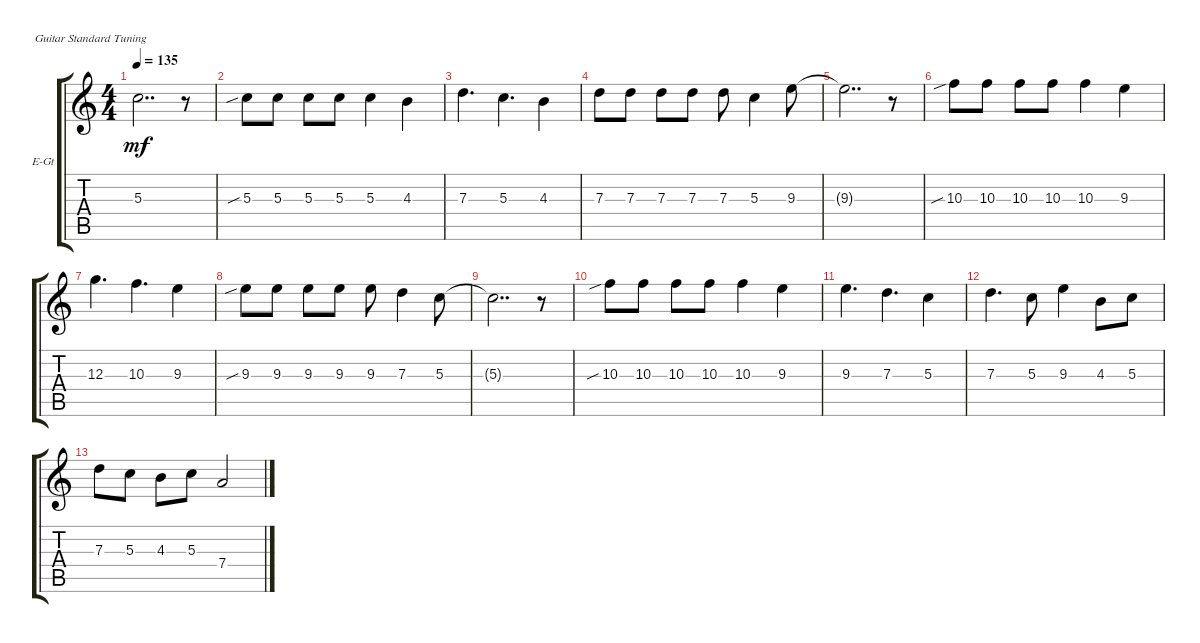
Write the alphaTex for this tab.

\defaultSystemsLayout 4
\bracketExtendMode groupsimilarinstruments
\firstSystemTrackNameOrientation horizontal
\otherSystemsTrackNameOrientation horizontal
\track ("Electric Guitar" "E-Gt") {instrument overdrivenguitar}
\staff {score tabs}
\tuning (E4 B3 G3 D3 A2 E2)
\ts (4 4)
\tempo 135
\clef g2
\ks c
5.3{t}.2{dd dy mf} r.8 |
5.3{sib}.8 5.3.8 5.3.8 5.3.8 5.3.4 4.3.4 |
7.3.4{d} 5.3.4{d} 4.3.4 |
7.3.8 7.3.8 7.3.8 7.3.8 7.3.8 5.3.4 9.3.8 |
9.3{t}.2{dd} r.8 |
10.3{sib}.8 10.3.8 10.3.8 10.3.8 10.3.4 9.3.4 |
12.3.4{d} 10.3.4{d} 9.3.4 |
9.3{sib}.8 9.3.8 9.3.8 9.3.8 9.3.8 7.3.4 5.3.8 |
5.3{t}.2{dd} r.8 |
10.3{sib}.8 10.3.8 10.3.8 10.3.8 10.3.4 9.3.4 |
9.3.4{d} 7.3.4{d} 5.3.4 |
7.3.4{d} 5.3.8 9.3.4 4.3.8 5.3.8 |
7.3.8 5.3.8 4.3.8 5.3.8 7.4.2
